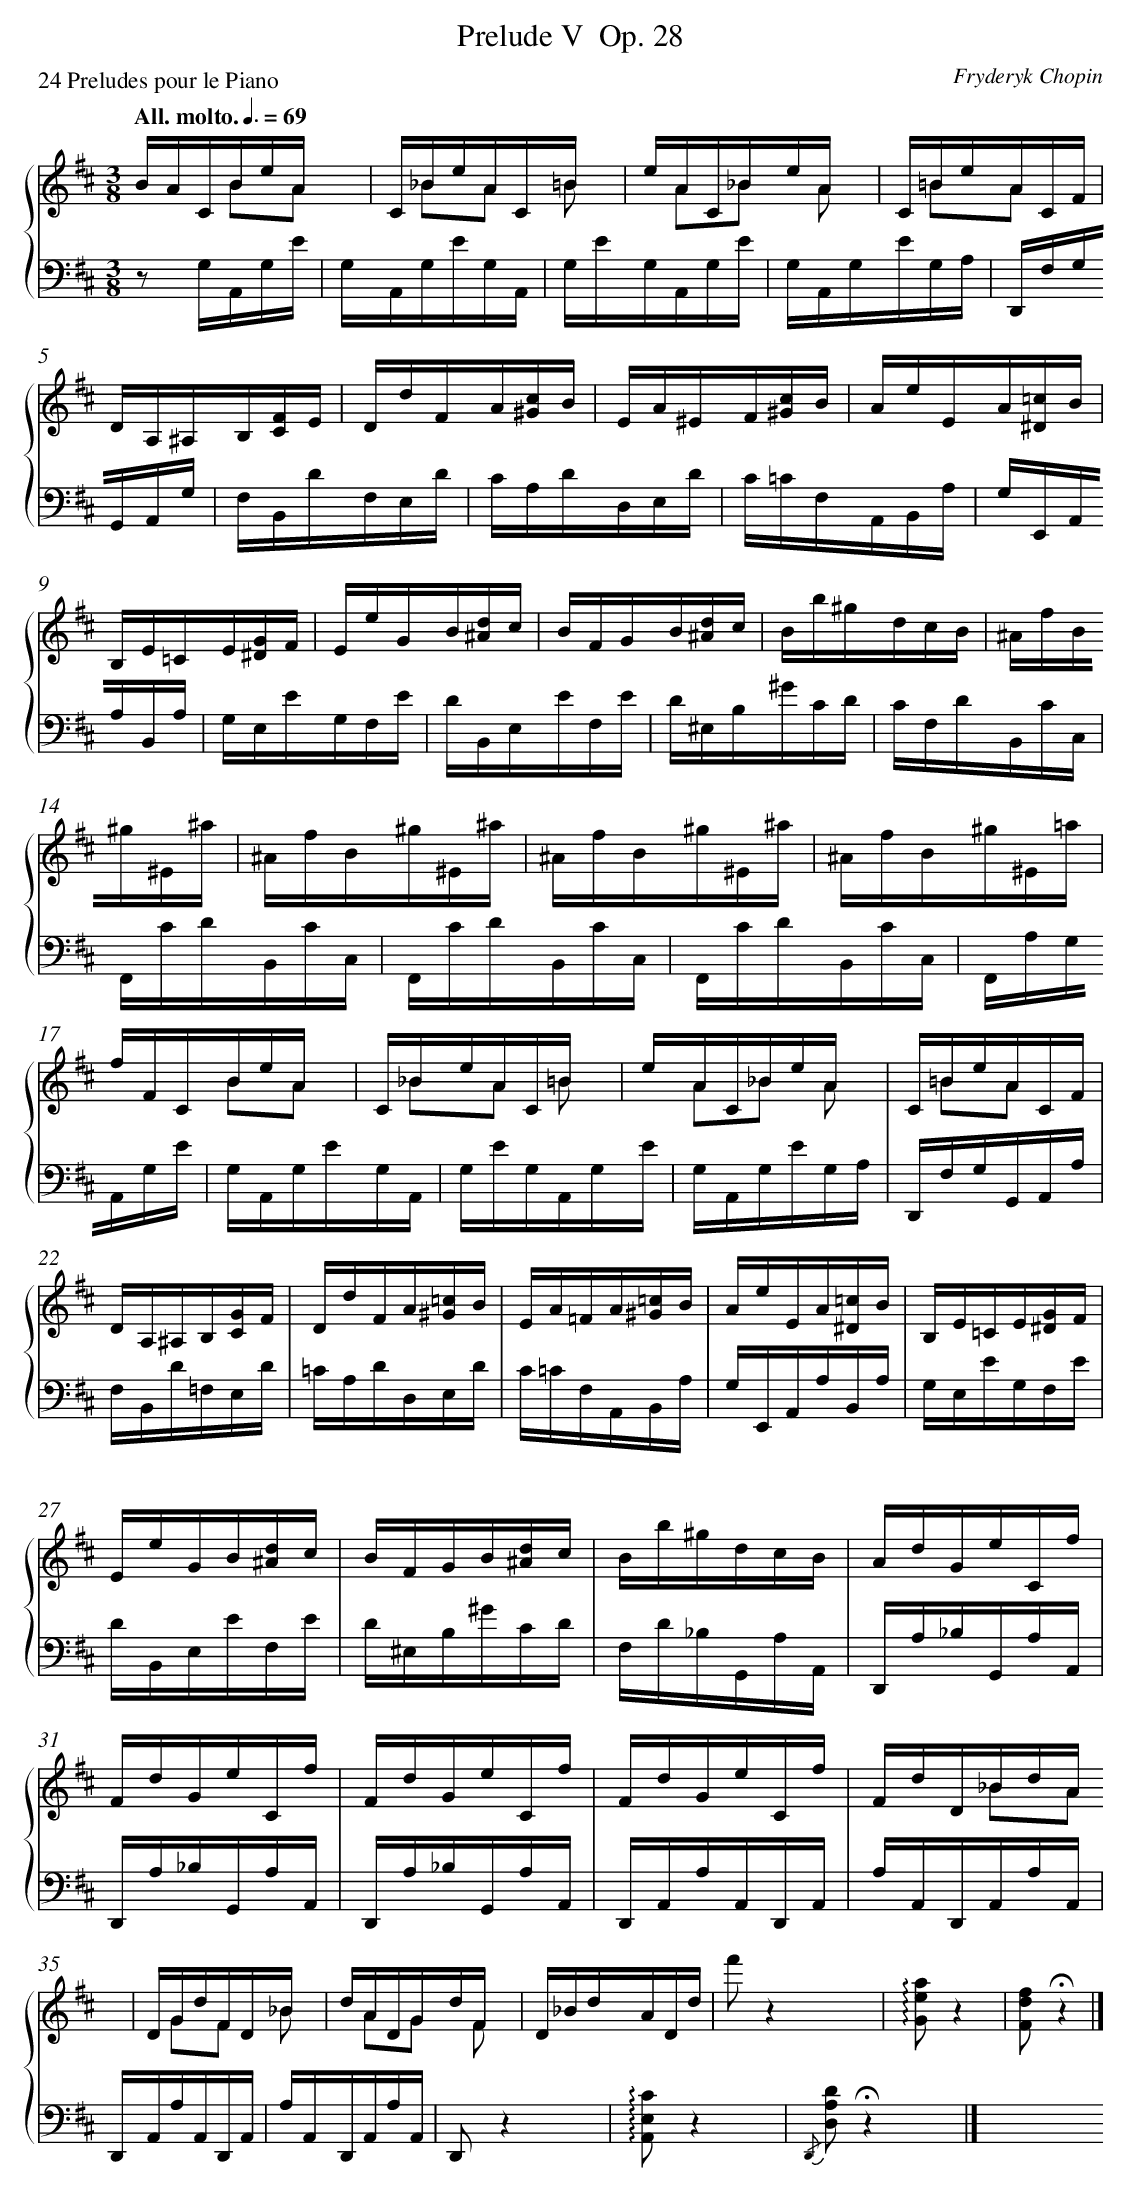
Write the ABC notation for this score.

X:1
T: Prelude V	 Op. 28
C: Fryderyk Chopin
L: 1/16
M: 3/8
P: 24 Preludes pour le Piano
Q: "All. molto." 3/8=69
%%staves {1 2}
V: 1 clef=treble
V: 2 clef=bass
K: D
[V:1] BACBeA & x3 B2A2 |
[V:2] z2 G,A,,G,E |
[V:1] C_BeAC=B & x_B2A2 =B2 |
[V:2] G,A,,G,EG,A,, |
[V:1] eAC_BeA & xA2_B2 A2 |
[V:2] G,EG,A,,G,E |
[V:1] C=BeACF & x=B2A2 x |
[V:2] G,A,,G,EG,A, |
[V:1] DA,^A,B,[FC]E |
[V:2] D,,F,G,G,,A,,G, |
[V:1] DdFA[c^G]B |
[V:2] F,B,,DF,E,D |
[V:1] EA^EF[c^G]B |
[V:2] CA,DD,E,D |
[V:1] AeEA[=c^D]B |
[V:2] C=CF,A,,B,,A, |
[V:1] B,E=CE[G^D]F |
[V:2] G,E,,A,,A,B,,A, |
[V:1] EeGB[d^A]c |
[V:2] G,E,EG,F,E |
[V:1] BFGB[d^A]c |
[V:2] DB,,E,EF,E |
[V:1] Bb^gdcB |
[V:2] D^E,B,^GCD |
[V:1] ^AfB^g^E^a |
[V:2] CF,DB,,CC, |
[V:1] ^AfB^g^E^a |
[V:2] F,,CDB,,CC, |
[V:1] ^AfB^g^E^a |
[V:2] F,,CDB,,CC, |
[V:1] ^AfB^g^E=a |
[V:2] F,,CDB,,CC, |
[V:1] fFCBeA & x3 B2A2 |
[V:2] F,,A,G,A,,G,E |
[V:1] C_BeAC=B & x_B2A2 =B2 |
[V:2] G,A,,G,EG,A,, |
[V:1] eAC_BeA & xA2_B2 A2 |
[V:2] G,EG,A,,G,E |
[V:1] C=BeACF & x=B2A2 x |
[V:2] G,A,,G,EG,A, |
[V:1] DA,^A,B,[GC]F |
[V:2] D,,F,G,G,,A,,A, |
[V:1] DdFA[=c^G]B |
[V:2] F,B,,D=F,E,D |
[V:1] EA=FA[=c^G]B |
[V:2] =CA,DD,E,D |
[V:1] AeEA[=c^D]B |
[V:2] C=CF,A,,B,,A, |
[V:1] B,E=CE[G^D]F |
[V:2] G,E,,A,,A,B,,A, |
[V:1] EeGB[d^A]c |
[V:2] G,E,EG,F,E |
[V:1] BFGB[d^A]c |
[V:2] DB,,E,EF,E |
[V:1] Bb^gdcB |
[V:2] D^E,B,^GCD |
[V:1] AdGeCf |
[V:2] F,D_B,G,,A,A,, |
[V:1] FdGeCf |
[V:2] D,,A,_B,G,,A,A,, |
[V:1] FdGeCf |
[V:2] D,,A,_B,G,,A,A,, |
[V:1] FdGeCf |
[V:2] D,,A,_B,G,,A,A,, |
[V:1] FdD_BdA & x3 _B2A2 |
[V:2] D,,A,,A,A,,D,,A,, |
[V:1] DGdFD_B & xG2F2 _B2 |
[V:2] A,A,,D,,A,,A,A,, |
[V:1] dADGdF & xA2G2 F2 |
[V:2] D,,A,,A,A,,D,,A,, |
[V:1] D_BdADd & xx4x |
[V:2] A,A,,D,,A,,A,A,, |
[V:1] f'2z4 |
[V:2] D,,2z4 |
[V:1] !arpeggio![a2e2G2]z4 |
[V:2] !arpeggio![C2E,2A,,2]z4 |
[V:1] [f2d2F2]!fermata!z4 |]
[V:2] {/D,,} [D2A,2D,2]!fermata!z4 |]
